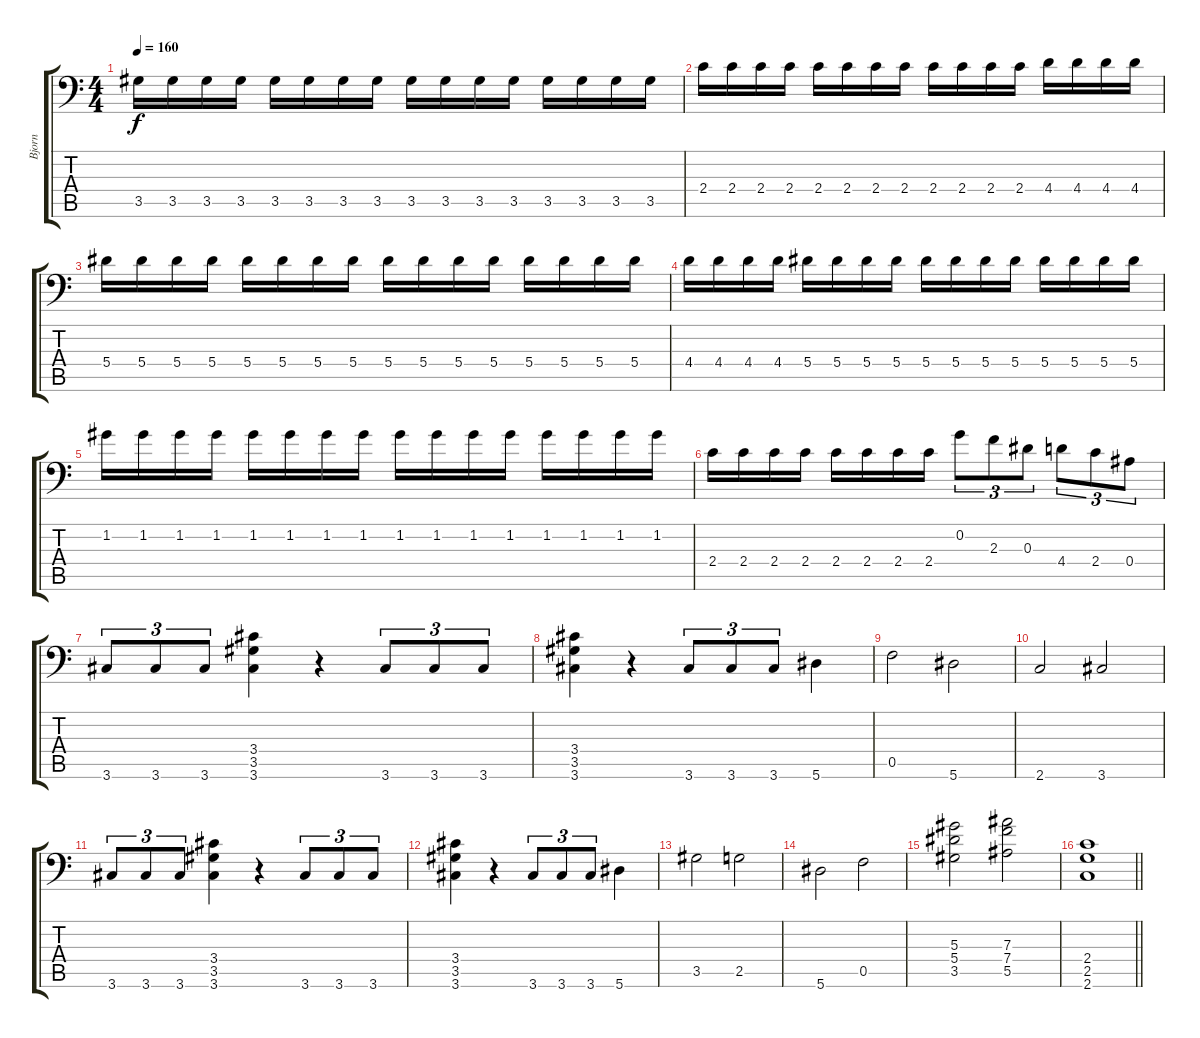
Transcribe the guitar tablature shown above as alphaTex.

\track ("Bjorn" "Bjorn") {instrument distortionguitar}
\staff {score tabs}
\tuning (C4 G3 Eb3 Bb2 F2 Bb1) {hide}
\ts (4 4)
\tempo 160
\clef f4
\ks c
3.5.16{dy f} 3.5.16 3.5.16 3.5.16 3.5.16 3.5.16 3.5.16 3.5.16 3.5.16 3.5.16 3.5.16 3.5.16 3.5.16 3.5.16 3.5.16 3.5.16 |
2.4.16 2.4.16 2.4.16 2.4.16 2.4.16 2.4.16 2.4.16 2.4.16 2.4.16 2.4.16 2.4.16 2.4.16 4.4.16 4.4.16 4.4.16 4.4.16 |
5.4.16 5.4.16 5.4.16 5.4.16 5.4.16 5.4.16 5.4.16 5.4.16 5.4.16 5.4.16 5.4.16 5.4.16 5.4.16 5.4.16 5.4.16 5.4.16 |
4.4.16 4.4.16 4.4.16 4.4.16 5.4.16 5.4.16 5.4.16 5.4.16 5.4.16 5.4.16 5.4.16 5.4.16 5.4.16 5.4.16 5.4.16 5.4.16 |
1.2.16 1.2.16 1.2.16 1.2.16 1.2.16 1.2.16 1.2.16 1.2.16 1.2.16 1.2.16 1.2.16 1.2.16 1.2.16 1.2.16 1.2.16 1.2.16 |
2.4.16 2.4.16 2.4.16 2.4.16 2.4.16 2.4.16 2.4.16 2.4.16 0.2.8{tu (3 2)} 2.3.8{tu (3 2)} 0.3.8{tu (3 2)} 4.4.8{tu (3 2)} 2.4.8{tu (3 2)} 0.4.8{tu (3 2)} |
3.6.8{tu (3 2)} 3.6.8{tu (3 2)} 3.6.8{tu (3 2)} (3.4 3.5 3.6).4 r.4 3.6.8{tu (3 2)} 3.6.8{tu (3 2)} 3.6.8{tu (3 2)} |
(3.4 3.5 3.6).4 r.4 3.6.8{tu (3 2)} 3.6.8{tu (3 2)} 3.6.8{tu (3 2)} 5.6.4 |
0.5.2 5.6.2 |
2.6.2 3.6.2 |
3.6.8{tu (3 2)} 3.6.8{tu (3 2)} 3.6.8{tu (3 2)} (3.4 3.5 3.6).4 r.4 3.6.8{tu (3 2)} 3.6.8{tu (3 2)} 3.6.8{tu (3 2)} |
(3.4 3.5 3.6).4 r.4 3.6.8{tu (3 2)} 3.6.8{tu (3 2)} 3.6.8{tu (3 2)} 5.6.4 |
3.5.2 2.5.2 |
5.6.2 0.5.2 |
(5.3 5.4 3.5).2 (7.3 7.4 5.5).2 |
\barLineRight lightlight
(2.4 2.5 2.6).1
